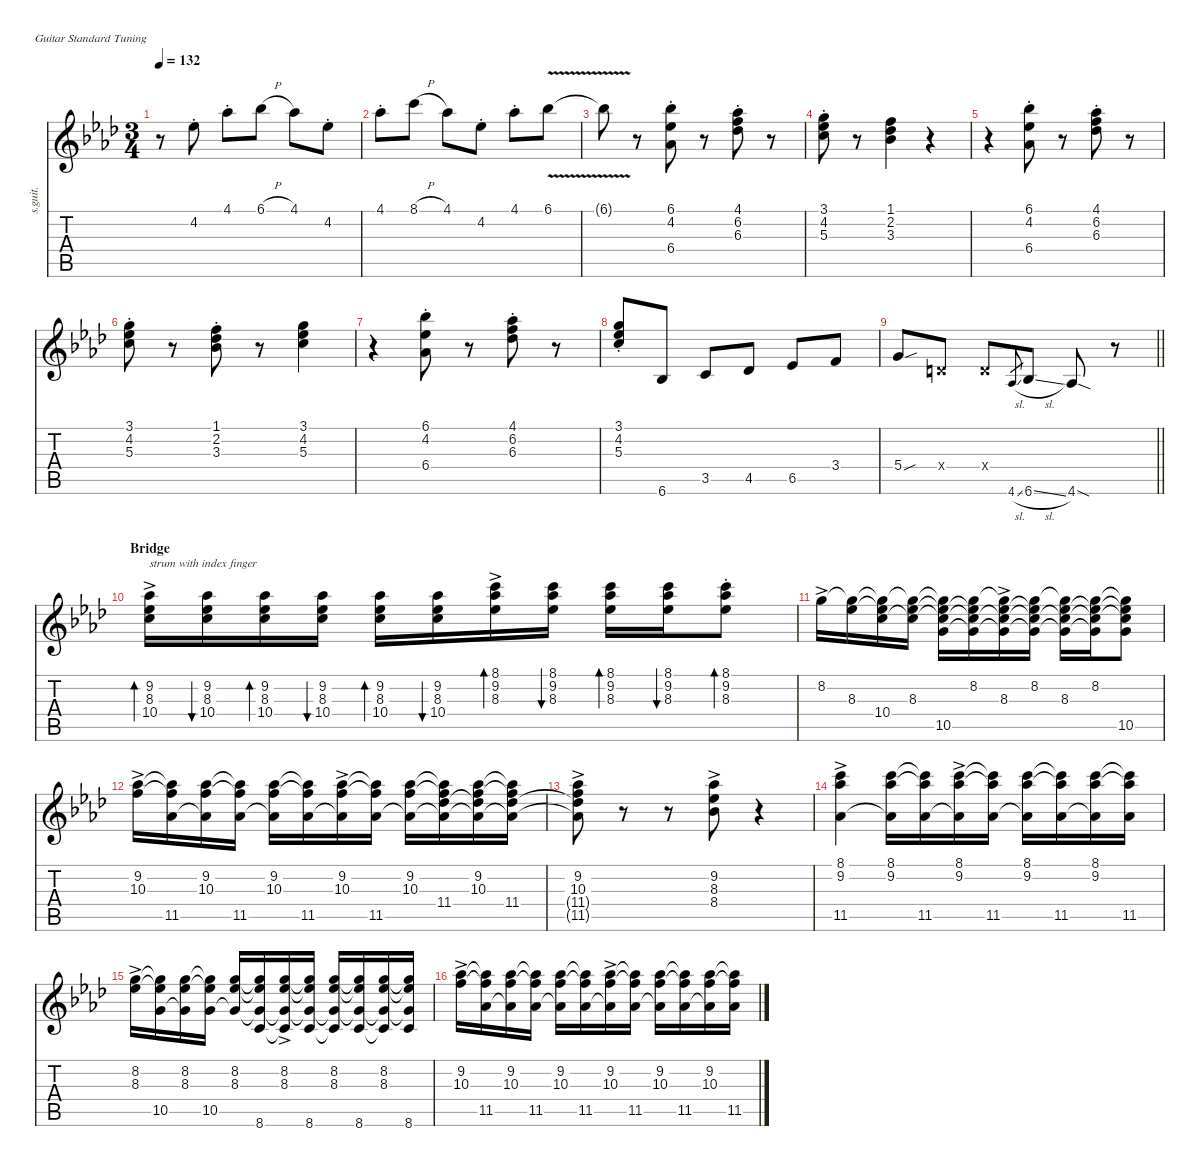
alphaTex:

\defaultSystemsLayout 4
\hideDynamics
\bracketExtendMode nobrackets
\otherSystemsTrackNameOrientation horizontal
\track ("Tim Reynolds" "s.guit.") {defaultSystemsLayout 8 instrument acousticguitarsteel}
\staff {score tabs}
\tuning (E4 B3 G3 D3 A2 E2)
\ts (3 4)
\tempo 132
\clef g2
\ks ab
r.8{dy f beam Down} 4.2{st acc b}.8{beam Down} 4.1{st acc b}.8{beam Down} 6.1{h acc b}.8{beam Down} 4.1{acc b}.8{beam Down} 4.2{st acc b}.8{beam Down} |
4.1{st acc b}.8{beam Down} 8.1{h acc forcenatural}.8{beam Down} 4.1{acc b}.8{beam Down} 4.2{st acc b}.8{beam Down} 4.1{st acc b}.8{beam Down} 6.1{v acc b}.8{beam Down} |
6.1{v t acc b}.8{beam Down} r.8{beam Down} (6.1{st acc b} 4.2{st acc b} 6.4{st acc b}).8{beam Down} r.8{beam Down} (4.1{st acc b} 6.2{st acc forcenatural} 6.3{st acc b}).8{beam Down} r.8{beam Down} |
(3.1{st acc forcenatural} 4.2{st acc b} 5.3{st acc forcenatural}).8{beam Down} r.8{beam Down} (1.1{acc forcenatural} 2.2{acc b} 3.3{acc b}).4{beam Down} r.4{beam Down} |
r.4{beam Down} (6.1{st acc b} 4.2{st acc b} 6.4{st acc b}).8{beam Down} r.8{beam Down} (4.1{st acc b} 6.2{st acc forcenatural} 6.3{st acc b}).8{beam Down} r.8{beam Down} |
(3.1{st acc forcenatural} 4.2{st acc b} 5.3{st acc forcenatural}).8{beam Down} r.8{beam Down} (1.1{st acc forcenatural} 2.2{st acc b} 3.3{st acc b}).8{beam Down} r.8{beam Down} (3.1{acc forcenatural} 4.2{acc b} 5.3{acc forcenatural}).4{beam Down} |
r.4{beam Down} (6.1{st acc b} 4.2{st acc b} 6.4{st acc b}).8{beam Down} r.8{beam Down} (4.1{st acc b} 6.2{st acc forcenatural} 6.3{st acc b}).8{beam Down} r.8{beam Down} |
(3.1{st acc forcenatural} 4.2{st acc b} 5.3{st acc forcenatural}).8{beam Up} 6.6{acc b}.8{beam Up} 3.5{acc forcenatural}.8{beam Up} 4.5{acc b}.8{beam Up} 6.5{acc b}.8{beam Up} 3.4{acc forcenatural}.8{beam Up} |
\barLineRight lightlight
5.4{sou acc forcenatural}.8{beam Up} 0.4{x acc forcenatural}.8{dy ff beam Up} 0.4{x acc forcenatural}.8{beam Up} 4.6{sl acc b}.8{gr dy mf beam Up} 6.6{sl acc b}.8{dy f beam Up} 4.6{sod acc b}.8{beam Up} r.8{beam Up} |
\section ("" "Bridge")
(9.2{ac acc b} 8.3{ac acc b} 10.4{ac acc forcenatural}).16{bd 60 txt "strum with index finger" dy mf beam Down} (9.2{acc b} 8.3{acc b} 10.4{acc forcenatural}).16{bu 60 beam Down} (9.2{acc b} 8.3{acc b} 10.4{acc forcenatural}).16{bd 60 beam Down} (9.2{acc b} 8.3{acc b} 10.4{acc forcenatural}).16{bu 60 beam Down} (9.2{acc b} 8.3{acc b} 10.4{acc forcenatural}).16{bd 60 beam Down} (9.2{acc b} 8.3{acc b} 10.4{acc forcenatural}).16{bu 60 beam Down} (8.1{ac acc forcenatural} 9.2{ac acc b} 8.3{ac acc b}).16{bd 60 beam Down} (8.1{acc forcenatural} 9.2{acc b} 8.3{acc b}).16{bu 60 beam Down} (8.1{acc forcenatural} 9.2{acc b} 8.3{acc b}).16{bd 60 beam Down} (8.1{acc forcenatural} 9.2{acc b} 8.3{acc b}).16{bu 60 beam Down} (8.1{st acc forcenatural} 9.2{st acc b} 8.3{st acc b}).8{bd 60 beam Down} |
8.2{ac acc forcenatural}.16{dy ff beam Down} (8.2{t acc forcenatural} 8.3{acc b}).16{dy f beam Down} (8.2{t acc forcenatural} 8.3{t acc b} 10.4{acc forcenatural}).16{beam Down} (8.2{t acc forcenatural} 8.3{acc b} 10.4{t acc forcenatural}).16{beam Down} (8.2{t acc forcenatural} 8.3{t acc b} 10.4{t acc forcenatural} 10.5{acc forcenatural}).16{beam Down} (8.2{acc forcenatural} 8.3{t acc b} 10.4{t acc forcenatural} 10.5{t acc forcenatural}).16{beam Down} (8.2{t acc forcenatural} 8.3{ac acc b} 10.4{t acc forcenatural} 10.5{t acc forcenatural}).16{beam Down} (8.2{acc forcenatural} 8.3{t acc b} 10.4{t acc forcenatural} 10.5{t acc forcenatural}).16{beam Down} (8.2{t acc forcenatural} 8.3{acc b} 10.4{t acc forcenatural} 10.5{t acc forcenatural}).16{beam Down} (8.2{acc forcenatural} 8.3{t acc b} 10.4{t acc forcenatural} 10.5{t acc forcenatural}).16{beam Down} (8.2{t acc forcenatural} 8.3{t acc b} 10.4{t acc forcenatural} 10.5{acc forcenatural}).8{beam Down} |
(9.2{ac acc b} 10.3{ac acc forcenatural}).16{dy mf beam Down} (9.2{t acc b} 10.3{t acc forcenatural} 11.5{acc b}).16{dy f beam Down} (9.2{acc b} 10.3{acc forcenatural} 11.5{t acc b}).16{dy mf beam Down} (9.2{t acc b} 10.3{t acc forcenatural} 11.5{acc b}).16{dy f beam Down} (9.2{acc b} 10.3{acc forcenatural} 11.5{t acc b}).16{dy mf beam Down} (9.2{t acc b} 10.3{t acc forcenatural} 11.5{acc b}).16{dy f beam Down} (9.2{ac acc b} 10.3{ac acc forcenatural} 11.5{t acc b}).16{beam Down} (9.2{t acc b} 10.3{t acc forcenatural} 11.5{acc b}).16{beam Down} (9.2{acc b} 10.3{acc forcenatural} 11.5{t acc b}).16{dy mf beam Down} (9.2{t acc b} 10.3{t acc forcenatural} 11.4{acc b} 11.5{t acc b}).16{dy f beam Down} (9.2{acc b} 10.3{acc forcenatural} 11.4{t acc b} 11.5{t acc b}).16{dy mf beam Down} (9.2{t acc b} 10.3{t acc forcenatural} 11.4{acc b} 11.5{t acc b}).16{dy f beam Down} |
(9.2{ac acc b} 10.3{ac acc forcenatural} 11.4{t acc b} 11.5{t acc b}).8{beam Down} r.8{beam Down} r.8{beam Down} (9.2{ac acc b} 8.3{ac acc b} 8.4{ac acc b}).8{beam Down} r.4{beam Down} |
(8.1{ac acc forcenatural} 9.2{ac acc b} 11.5{ac acc b}).4{dy mf beam Down} (8.1{acc forcenatural} 9.2{acc b} 11.5{t acc b}).16{beam Down} (8.1{t acc forcenatural} 9.2{t acc b} 11.5{acc b}).16{dy f beam Down} (8.1{ac acc forcenatural} 9.2{ac acc b} 11.5{t acc b}).16{beam Down} (8.1{t acc forcenatural} 9.2{t acc b} 11.5{acc b}).16{beam Down} (8.1{acc forcenatural} 9.2{acc b} 11.5{t acc b}).16{dy mf beam Down} (8.1{t acc forcenatural} 9.2{t acc b} 11.5{acc b}).16{dy f beam Down} (8.1{acc forcenatural} 9.2{acc b} 11.5{t acc b}).16{dy mf beam Down} (8.1{t acc forcenatural} 9.2{t acc b} 11.5{acc b}).16{dy f beam Down} |
(8.2{ac acc forcenatural} 8.3{ac acc b}).16{dy mf beam Down} (8.2{t acc forcenatural} 8.3{t acc b} 10.5{acc forcenatural}).16{dy f beam Down} (8.2{acc forcenatural} 8.3{acc b} 10.5{t acc forcenatural}).16{dy mf beam Down} (8.2{t acc forcenatural} 8.3{t acc b} 10.5{acc forcenatural}).16{dy f beam Down} (8.2{acc forcenatural} 8.3{acc b} 10.5{t acc forcenatural}).16{dy mf beam Up} (8.2{t acc forcenatural} 8.3{t acc b} 10.5{t acc forcenatural} 8.6{acc forcenatural}).16{dy f beam Up} (8.2{ac acc forcenatural} 8.3{ac acc b} 10.5{t acc forcenatural} 8.6{t acc forcenatural}).16{beam Up} (8.2{t acc forcenatural} 8.3{t acc b} 10.5{t acc forcenatural} 8.6{acc forcenatural}).16{beam Up} (8.2{acc forcenatural} 8.3{acc b} 10.5{t acc forcenatural} 8.6{t acc forcenatural}).16{dy mf beam Up} (8.2{t acc forcenatural} 8.3{t acc b} 10.5{t acc forcenatural} 8.6{acc forcenatural}).16{dy f beam Up} (8.2{acc forcenatural} 8.3{acc b} 10.5{t acc forcenatural} 8.6{t acc forcenatural}).16{dy mf beam Up} (8.2{t acc forcenatural} 8.3{t acc b} 10.5{t acc forcenatural} 8.6{acc forcenatural}).16{dy f beam Up} |
(9.2{ac acc b} 10.3{ac acc forcenatural}).16{dy mf beam Down} (9.2{t acc b} 10.3{t acc forcenatural} 11.5{acc b}).16{dy f beam Down} (9.2{acc b} 10.3{acc forcenatural} 11.5{t acc b}).16{dy mf beam Down} (9.2{t acc b} 10.3{t acc forcenatural} 11.5{acc b}).16{dy f beam Down} (9.2{acc b} 10.3{acc forcenatural} 11.5{t acc b}).16{dy mf beam Down} (9.2{t acc b} 10.3{t acc forcenatural} 11.5{acc b}).16{dy f beam Down} (9.2{ac acc b} 10.3{ac acc forcenatural} 11.5{t acc b}).16{beam Down} (9.2{t acc b} 10.3{t acc forcenatural} 11.5{acc b}).16{beam Down} (9.2{acc b} 10.3{acc forcenatural} 11.5{t acc b}).16{dy mf beam Down} (9.2{t acc b} 10.3{t acc forcenatural} 11.5{acc b}).16{dy f beam Down} (9.2{acc b} 10.3{acc forcenatural} 11.5{t acc b}).16{dy mf beam Down} (9.2{t acc b} 10.3{t acc forcenatural} 11.5{acc b}).16{dy f beam Down}
